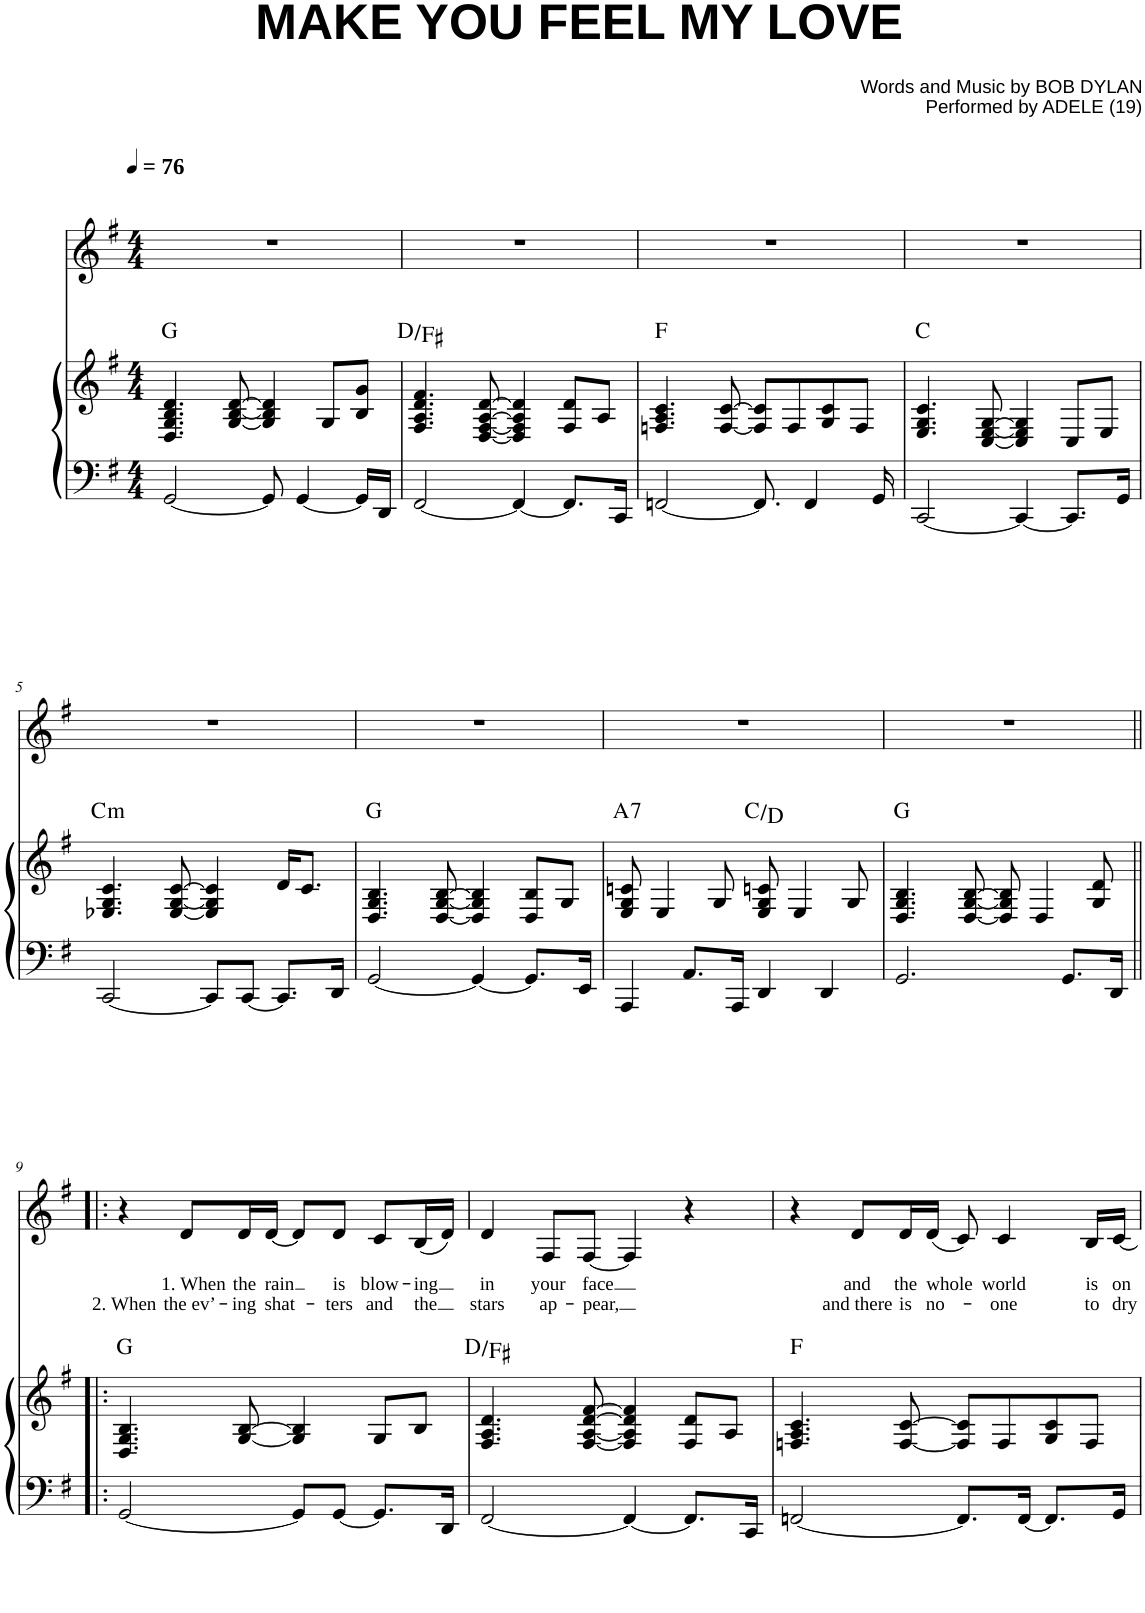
**kern	**kern	**harte	**kern	**text	**text
*part2	*part2	*part2	*part1	*part1	*part1
*staff3	*staff2	*	*staff1	*staff1	*staff1
*I"Piano	*	*	*I"Voice	*	*
*I'Pno	*	*	*	*	*
*clefF4	*clefG2	*	*clefG2	*	*
*k[f#]	*k[f#]	*	*k[f#]	*	*
*M4/4	*M4/4	*	*M4/4	*	*
*MM76	*MM76	*	*MM76	*	*
=1	=1	=1	=1	=1	=1
[2GG/	4.D/ 4.G/ 4.B/ 4.d/	G:maj	1r	.	.
.	[8G/ [8B/ [8d/	.	.	.	.
8GG/]	4G/] 4B/] 4d/]	.	.	.	.
[4GG/	.	.	.	.	.
.	8G/L	.	.	.	.
16GG/LL]	8B/ 8g/J	.	.	.	.
16DD/JJ	.	.	.	.	.
=2	=2	=2	=2	=2	=2
[2FF#/	4.F#/ 4.A/ 4.d/ 4.f#/	D:maj/3	1r	.	.
.	[8D/ [8F#/ [8A/ [8d/	.	.	.	.
4FF#/_	4D/] 4F#/] 4A/] 4d/]	.	.	.	.
8.FF#/L]	8F#/ 8d/L	.	.	.	.
.	8A/J	.	.	.	.
16CC/Jk	.	.	.	.	.
=3	=3	=3	=3	=3	=3
[2FFn/	4.Fn/ 4.A/ 4.c/	F:maj	1r	.	.
.	[8F/ [8c/	.	.	.	.
8.FF/]	8F/] 8c/]L	.	.	.	.
.	8F/	.	.	.	.
4FF/	.	.	.	.	.
.	8G/ 8c/	.	.	.	.
.	8F/J	.	.	.	.
16GG/	.	.	.	.	.
=4	=4	=4	=4	=4	=4
[2CC/	4.E/ 4.G/ 4.c/	C:maj	1r	.	.
.	[8C/ [8E/ [8G/	.	.	.	.
4CC/_	4C/] 4E/] 4G/]	.	.	.	.
8.CC/L]	8C/L	.	.	.	.
.	8E/J	.	.	.	.
16GG/Jk	.	.	.	.	.
!!LO:LB:g=z
=5	=5	=5	=5	=5	=5
!	!	!LO:H:kt=m	!	!	!
[2CC/	4.E-X/ 4.G/ 4.c/	C:min	1r	.	.
.	[8E-/ [8G/ [8c/	.	.	.	.
8CC/L]	4E-/] 4G/] 4c/]	.	.	.	.
[8CC/J	.	.	.	.	.
8.CC/L]	16d/KL	.	.	.	.
.	8.c/J	.	.	.	.
16DD/Jk	.	.	.	.	.
=6	=6	=6	=6	=6	=6
[2GG/	4.D/ 4.G/ 4.B/	G:maj	1r	.	.
.	[8D/ [8G/ [8B/	.	.	.	.
4GG/_	4D/] 4G/] 4B/]	.	.	.	.
8.GG/L]	8D/ 8B/L	.	.	.	.
.	8G/J	.	.	.	.
16EE/Jk	.	.	.	.	.
=7	=7	=7	=7	=7	=7
!	!	!LO:H:kt=7	!	!	!
4AAA/	8E/ 8G/ 8cn/	A:7	1r	.	.
.	4E/	.	.	.	.
8.AA/L	.	.	.	.	.
.	8G/	.	.	.	.
16AAA/Jk	.	.	.	.	.
4DD/	8E/ 8G/ 8cn/	C:maj/2	.	.	.
.	4E/	.	.	.	.
4DD/	.	.	.	.	.
.	8G/	.	.	.	.
=8	=8	=8	=8	=8	=8
2.GG/	4.D/ 4.G/ 4.B/	G:maj	1r	.	.
.	[8D/ [8G/ [8B/	.	.	.	.
.	8D/] 8G/] 8B/]	.	.	.	.
.	4D/	.	.	.	.
8.GG/L	.	.	.	.	.
.	8G/ 8d/	.	.	.	.
16DD/Jk	.	.	.	.	.
!!LO:LB:g=z
=9!|:	=9!|:	=9!|:	=9!|:	=9!|:	=9!|:
!	!	!	!	!	!LO:LY:b
[2GG/	4.D/ 4.G/ 4.B/	G:maj	4r	.	2. When
!	!	!	!	!LO:LY:b	!LO:LY:b
.	.	.	8d/L	1. When	the ev’-
!	!	!	!	!LO:LY:b	!LO:LY:b
.	[8G/ [8B/	.	16d/L	the	-ing
!	!	!	!	!LO:LY:b	!LO:LY:b
.	.	.	[16d/JJ	rain	shat-
8GG/L]	4G/] 4B/]	.	8d/L]	.	.
!	!	!	!	!LO:LY:b	!LO:LY:b
[8GG/J	.	.	8d/J	is	-ters
!	!	!	!	!LO:LY:b	!LO:LY:b
8.GG/L]	8G/L	.	8c/L	blow-	and
!	!	!	!	!LO:LY:b	!LO:LY:b
.	8B/J	.	(16B/L	-ing	the
16DD/Jk	.	.	16d/JJ)	.	.
=10	=10	=10	=10	=10	=10
!	!	!	!	!LO:LY:b	!LO:LY:b
[2FF#/	4.F#/ 4.A/ 4.d/	D:maj/3	4d/	in	stars
!	!	!	!	!LO:LY:b	!LO:LY:b
.	.	.	8F#/L	your	ap-
!	!	!	!	!LO:LY:b	!LO:LY:b
.	[8F#/ [8A/ [8d/ [8f#/	.	[8F#/J	face	-pear,
4FF#/_	4F#/] 4A/] 4d/] 4f#/]	.	4F#/]	.	.
8.FF#/L]	8F#/ 8d/L	.	4r	.	.
.	8A/J	.	.	.	.
16CC/Jk	.	.	.	.	.
=11	=11	=11	=11	=11	=11
[2FFn/	4.Fn/ 4.A/ 4.c/	F:maj	4r	.	.
!	!	!	!	!LO:LY:b	!LO:LY:b
.	.	.	8d/L	and	and there
!	!	!	!	!LO:LY:b	!LO:LY:b
.	[8F/ [8c/	.	16d/L	the	is
!	!	!	!	!LO:LY:b	!LO:LY:b
.	.	.	(16d/JJ	whole	no-
8.FF/L]	8F/] 8c/]L	.	8c/)	.	.
!	!	!	!	!LO:LY:b	!LO:LY:b
.	8F/	.	4c/	world	-one
[16FF/Jk	.	.	.	.	.
8.FF/L]	8G/ 8c/	.	.	.	.
!	!	!	!	!LO:LY:b	!LO:LY:b
.	8F/J	.	16B/LL	is	to
!	!	!	!	!LO:LY:b	!LO:LY:b
16GG/Jk	.	.	[16c/JJ	on	dry
=	=	=	=	=	=
*-	*-	*-	*-	*-	*-
